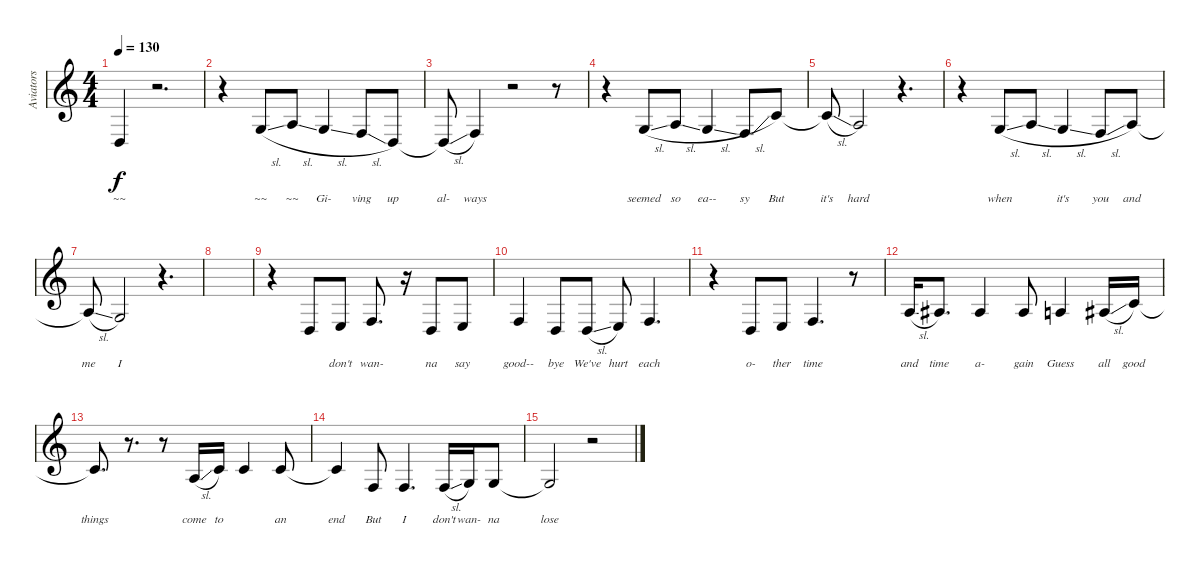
\track ("Aviators" "Aviators") {instrument mutedtrumpet}
\staff {score}
\tuning (E4 B3 G3 D3 A2 E2) {hide}
\ts (4 4)
\tempo 130
\clef g2
\ks c
0.4{t}.4{lyrics (0 "~~") lyrics (1 "") lyrics (2 "") lyrics (3 "") lyrics (4 "") dy f} r.2{d} |
r.4 5.4{sl}.8{lyrics (0 "~~") lyrics (1 "") lyrics (2 "") lyrics (3 "") lyrics (4 "")} 7.4{sl}.8{lyrics (0 "~~") lyrics (1 "") lyrics (2 "") lyrics (3 "") lyrics (4 "")} 5.4{sl}.4{lyrics (0 "Gi-") lyrics (1 "") lyrics (2 "") lyrics (3 "") lyrics (4 "")} 3.4{sl}.8{lyrics (0 "ving") lyrics (1 "") lyrics (2 "") lyrics (3 "") lyrics (4 "")} 0.4.8{lyrics (0 "up") lyrics (1 "") lyrics (2 "") lyrics (3 "") lyrics (4 "")} |
0.4{sl t}.8{lyrics (0 "al-") lyrics (1 "") lyrics (2 "") lyrics (3 "") lyrics (4 "")} 3.4.4{lyrics (0 "ways") lyrics (1 "") lyrics (2 "") lyrics (3 "") lyrics (4 "")} r.2 r.8 |
r.4 5.4{sl}.8{lyrics (0 "seemed") lyrics (1 "") lyrics (2 "") lyrics (3 "") lyrics (4 "")} 7.4{sl}.8{lyrics (0 "so") lyrics (1 "") lyrics (2 "") lyrics (3 "") lyrics (4 "")} 5.4{sl}.4{lyrics (0 "ea--") lyrics (1 "") lyrics (2 "") lyrics (3 "") lyrics (4 "")} 3.4{sl}.8{lyrics (0 "sy") lyrics (1 "") lyrics (2 "") lyrics (3 "") lyrics (4 "")} 10.4.8{lyrics (0 "But") lyrics (1 "") lyrics (2 "") lyrics (3 "") lyrics (4 "")} |
10.4{sl t}.8{lyrics (0 "it's") lyrics (1 "") lyrics (2 "") lyrics (3 "") lyrics (4 "")} 7.4.2{lyrics (0 "hard") lyrics (1 "") lyrics (2 "") lyrics (3 "") lyrics (4 "")} r.4{d} |
r.4 5.4{sl}.8{lyrics (0 "when") lyrics (1 "") lyrics (2 "") lyrics (3 "") lyrics (4 "")} 7.4{sl}.8{lyrics (0 "") lyrics (1 "") lyrics (2 "") lyrics (3 "") lyrics (4 "")} 5.4{sl}.4{lyrics (0 "it's") lyrics (1 "") lyrics (2 "") lyrics (3 "") lyrics (4 "")} 3.4{sl}.8{lyrics (0 "you") lyrics (1 "") lyrics (2 "") lyrics (3 "") lyrics (4 "")} 7.4.8{lyrics (0 "and") lyrics (1 "") lyrics (2 "") lyrics (3 "") lyrics (4 "")} |
7.4{sl t}.8{lyrics (0 "me") lyrics (1 "") lyrics (2 "") lyrics (3 "") lyrics (4 "")} 5.4.2{lyrics (0 "I") lyrics (1 "") lyrics (2 "") lyrics (3 "") lyrics (4 "")} r.4{d} |
|
r.4 5.5.8{lyrics (0 "") lyrics (1 "") lyrics (2 "") lyrics (3 "") lyrics (4 "")} 7.5.8{lyrics (0 "don't") lyrics (1 "") lyrics (2 "") lyrics (3 "") lyrics (4 "")} 3.4.8{d lyrics (0 "wan-") lyrics (1 "") lyrics (2 "") lyrics (3 "") lyrics (4 "")} r.16 5.5.8{lyrics (0 "na") lyrics (1 "") lyrics (2 "") lyrics (3 "") lyrics (4 "")} 7.5.8{lyrics (0 "say") lyrics (1 "") lyrics (2 "") lyrics (3 "") lyrics (4 "")} |
3.4.4{lyrics (0 "good--") lyrics (1 "") lyrics (2 "") lyrics (3 "") lyrics (4 "")} 5.5.8{lyrics (0 "bye") lyrics (1 "") lyrics (2 "") lyrics (3 "") lyrics (4 "")} 5.5{sl}.8{lyrics (0 "We've") lyrics (1 "") lyrics (2 "") lyrics (3 "") lyrics (4 "")} 7.5.8{lyrics (0 "hurt") lyrics (1 "") lyrics (2 "") lyrics (3 "") lyrics (4 "")} 3.4.4{d lyrics (0 "each") lyrics (1 "") lyrics (2 "") lyrics (3 "") lyrics (4 "")} |
r.4 5.5.8{lyrics (0 "o-") lyrics (1 "") lyrics (2 "") lyrics (3 "") lyrics (4 "")} 7.5.8{lyrics (0 "ther") lyrics (1 "") lyrics (2 "") lyrics (3 "") lyrics (4 "")} 3.4.4{d lyrics (0 "time") lyrics (1 "") lyrics (2 "") lyrics (3 "") lyrics (4 "")} r.8 |
2.3{sl}.16{lyrics (0 "and") lyrics (1 "") lyrics (2 "") lyrics (3 "") lyrics (4 "")} 3.3.8{d lyrics (0 "time") lyrics (1 "") lyrics (2 "") lyrics (3 "") lyrics (4 "")} 3.3.4{lyrics (0 "a-") lyrics (1 "") lyrics (2 "") lyrics (3 "") lyrics (4 "")} 3.3.8{lyrics (0 "gain") lyrics (1 "") lyrics (2 "") lyrics (3 "") lyrics (4 "")} 2.3.4{lyrics (0 "Guess") lyrics (1 "") lyrics (2 "") lyrics (3 "") lyrics (4 "")} 3.3{sl}.16{lyrics (0 "all") lyrics (1 "") lyrics (2 "") lyrics (3 "") lyrics (4 "")} 5.3.16{lyrics (0 "good") lyrics (1 "") lyrics (2 "") lyrics (3 "") lyrics (4 "")} |
5.3{t}.8{d lyrics (0 "things") lyrics (1 "") lyrics (2 "") lyrics (3 "") lyrics (4 "")} r.8{d} r.8 2.3{sl}.16{lyrics (0 "come") lyrics (1 "") lyrics (2 "") lyrics (3 "") lyrics (4 "")} 5.3.16{lyrics (0 "to") lyrics (1 "") lyrics (2 "") lyrics (3 "") lyrics (4 "")} 5.3.4{lyrics (0 "") lyrics (1 "") lyrics (2 "") lyrics (3 "") lyrics (4 "")} 5.3.8{lyrics (0 "an") lyrics (1 "") lyrics (2 "") lyrics (3 "") lyrics (4 "")} |
5.3{t}.4{lyrics (0 "end") lyrics (1 "") lyrics (2 "") lyrics (3 "") lyrics (4 "")} 3.4.8{lyrics (0 "But") lyrics (1 "") lyrics (2 "") lyrics (3 "") lyrics (4 "")} 3.4.4{d lyrics (0 "I") lyrics (1 "") lyrics (2 "") lyrics (3 "") lyrics (4 "")} 3.4{sl}.16{lyrics (0 "don't") lyrics (1 "") lyrics (2 "") lyrics (3 "") lyrics (4 "")} 5.4.16{lyrics (0 "wan-") lyrics (1 "") lyrics (2 "") lyrics (3 "") lyrics (4 "")} 5.4.8{lyrics (0 "na") lyrics (1 "") lyrics (2 "") lyrics (3 "") lyrics (4 "")} |
5.4{t}.2{lyrics (0 "lose") lyrics (1 "") lyrics (2 "") lyrics (3 "") lyrics (4 "")} r.2
